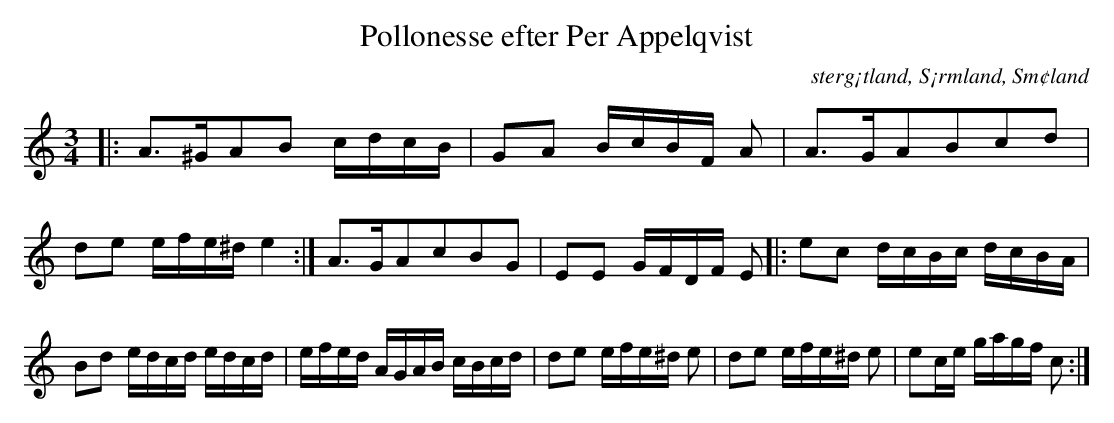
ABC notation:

X:1
T:Pollonesse efter Per Appelqvist
O: sterg¡tland, S¡rmland, Sm¢land
M:3/4
L:1/8
K:C
|: A>^GAB c/2d/2c/2B/2| GA B/2c/2B/2F/2 A | A>GABcd | de e/2f/2e/2^d/2 e2 :| A>GAcBG | EE G/2F/2D/2F/2 E  |: ec d/2c/2B/2c/2 d/2c/2B/2A/2 | Bd e/2d/2c/2d/2 e/2d/2c/2d/2 |e/2f/2e/2d/2 A/2G/2A/2B/2 c/2B/2c/2d/2 | de e/2f/2e/2^d/2 e |de e/2f/2e/2^d/2 e | ec/2e/2 g/2/a/2g/2f/2 c :|
